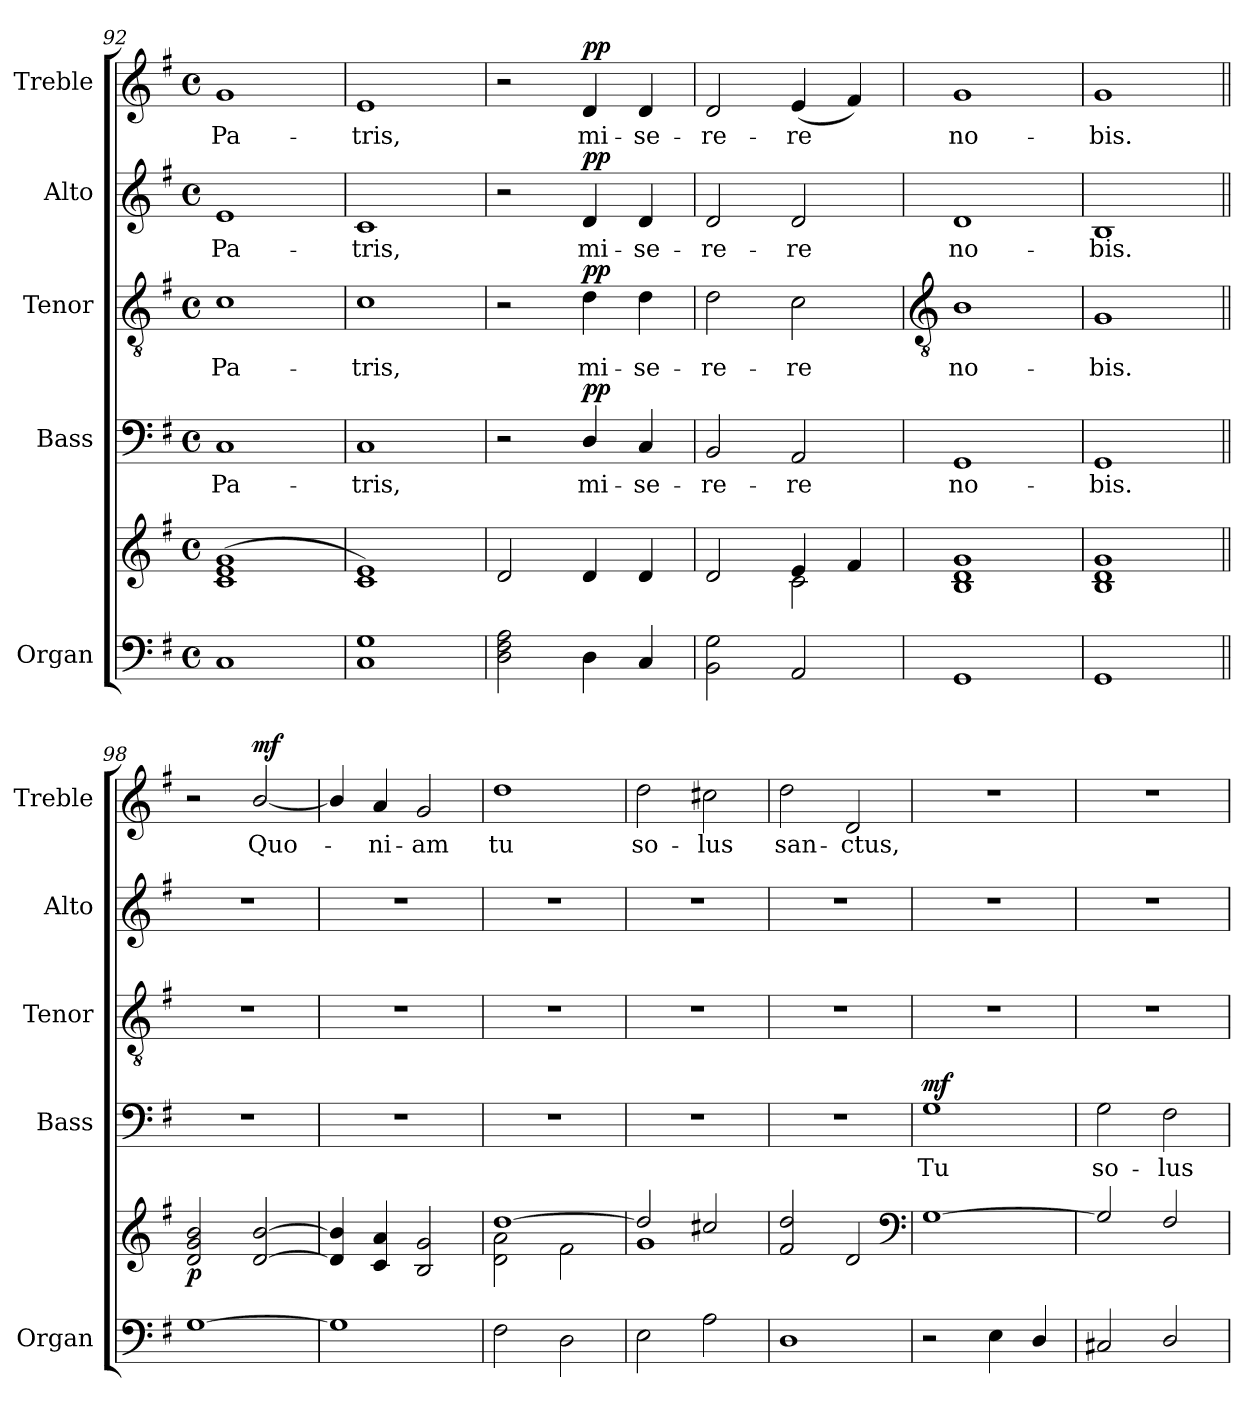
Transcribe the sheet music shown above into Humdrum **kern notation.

**kern	**kern	**dynam	**kern	**text	**dynam	**kern	**text	**dynam	**kern	**text	**dynam	**kern	**text	**dynam
*part5	*part5	*part5	*part4	*part4	*part4	*part3	*part3	*part3	*part2	*part2	*part2	*part1	*part1	*part1
*staff6	*staff5	*staff5/6	*staff4	*staff4	*staff4	*staff3	*staff3	*staff3	*staff2	*staff2	*staff2	*staff1	*staff1	*staff1
*I"Organ	*	*	*I"Bass	*	*	*I"Tenor	*	*	*I"Alto	*	*	*I"Treble	*	*
*I'Organ	*	*	*I'Bass	*	*	*I'Tenor	*	*	*I'Alto	*	*	*I'Treble	*	*
*clefF4	*clefG2	*	*clefF4	*	*	*clefGv2	*	*	*clefG2	*	*	*clefG2	*	*
*k[f#]	*k[f#]	*	*k[f#]	*	*	*k[f#]	*	*	*k[f#]	*	*	*k[f#]	*	*
*G:	*G:	*	*G:	*	*	*G:	*	*	*G:	*	*	*G:	*	*
*M4/4	*M4/4	*	*M4/4	*	*	*M4/4	*	*	*M4/4	*	*	*M4/4	*	*
*met(c)	*met(c)	*	*met(c)	*	*	*met(c)	*	*	*met(c)	*	*	*met(c)	*	*
=92	=92	=92	=92	=92	=92	=92	=92	=92	=92	=92	=92	=92	=92	=92
*	*^	*	*	*	*	*	*	*	*	*	*	*	*	*
!	!	!	!	!	!LO:LY:b	!	!	!LO:LY:b	!	!	!LO:LY:b	!	!	!LO:LY:b	!
1C	(<1c 1e 1g	1ryy	.	1C	Pa-	.	1c	Pa-	.	1e	Pa-	.	1g	Pa-	.
=93	=93	=93	=93	=93	=93	=93	=93	=93	=93	=93	=93	=93	=93	=93	=93
!	!	!	!	!	!LO:LY:b	!	!	!LO:LY:b	!	!	!LO:LY:b	!	!	!LO:LY:b	!
1C 1G	1c 1e)	1ryy	.	1C	-tris,	.	1c	-tris,	.	1c	-tris,	.	1e	-tris,	.
=94	=94	=94	=94	=94	=94	=94	=94	=94	=94	=94	=94	=94	=94	=94	=94
2D 2F# 2A	2d	1ryy	.	2r	.	.	2r	.	.	2r	.	.	2r	.	.
!	!	!	!	!	!LO:LY:b	!LO:DY:b	!	!LO:LY:b	!LO:DY:b	!	!LO:LY:b	!LO:DY:b	!	!LO:LY:b	!LO:DY:b
4D	4d	.	.	4D/	mi-	pp	4d	mi-	pp	4d	mi-	pp	4d	mi-	pp
!	!	!	!	!	!LO:LY:b	!	!	!LO:LY:b	!	!	!LO:LY:b	!	!	!LO:LY:b	!
4C	4d	.	.	4C	-se-	.	4d	-se-	.	4d	-se-	.	4d	-se-	.
=95	=95	=95	=95	=95	=95	=95	=95	=95	=95	=95	=95	=95	=95	=95	=95
!	!	!	!	!	!LO:LY:b	!	!	!LO:LY:b	!	!	!LO:LY:b	!	!	!LO:LY:b	!
2BB 2G	2d	2ryy	.	2BB	-re-	.	2d	-re-	.	2d	-re-	.	2d	-re-	.
!	!	!	!	!	!LO:LY:b	!	!	!LO:LY:b	!	!	!LO:LY:b	!	!	!LO:LY:b	!
2AA	4e	2c\	.	2AA	-re	.	2c	-re	.	2d	-re	.	(<4e	-re	.
.	4f#	.	.	.	.	.	.	.	.	.	.	.	4f#)	.	.
!!LO:LB:g=z
=96	=96	=96	=96	=96	=96	=96	=96	=96	=96	=96	=96	=96	=96	=96	=96
*	*	*	*	*	*	*	*clefGv2	*	*	*	*	*	*	*	*
!	!	!	!	!	!LO:LY:b	!	!	!LO:LY:b	!	!	!LO:LY:b	!	!	!LO:LY:b	!
1GG	1B 1d 1g	1ryy	.	1GG	no-	.	1B	no-	.	1d	no-	.	1g	no-	.
=97	=97	=97	=97	=97	=97	=97	=97	=97	=97	=97	=97	=97	=97	=97	=97
!	!	!	!	!	!LO:LY:b	!	!	!LO:LY:b	!	!	!LO:LY:b	!	!	!LO:LY:b	!
1GG	1B 1d 1g	1ryy	.	1GG	-bis.	.	1G	-bis.	.	1B	-bis.	.	1g	-bis.	.
=98||	=98||	=98||	=98||	=98||	=98||	=98||	=98||	=98||	=98||	=98||	=98||	=98||	=98||	=98||	=98||
!	!	!	!LO:DY:b	!	!	!	!	!	!	!	!	!	!	!	!
[1G	2d 2g 2b	1ryy	p	1r	.	.	1r	.	.	1r	.	.	2r	.	.
!	!	!	!	!	!	!	!	!	!	!	!	!	!	!LO:LY:b	!LO:DY:b
.	[2d [2b	.	.	.	.	.	.	.	.	.	.	.	[2b/	Quo-	mf
=99	=99	=99	=99	=99	=99	=99	=99	=99	=99	=99	=99	=99	=99	=99	=99
1G]	4d] 4b]	1ryy	.	1r	.	.	1r	.	.	1r	.	.	4b/]	.	.
!	!	!	!	!	!	!	!	!	!	!	!	!	!	!LO:LY:b	!
.	4c 4a	.	.	.	.	.	.	.	.	.	.	.	4a	ni-	.
!	!	!	!	!	!	!	!	!	!	!	!	!	!	!LO:LY:b	!
.	2B 2g	.	.	.	.	.	.	.	.	.	.	.	2g	-am	.
=100	=100	=100	=100	=100	=100	=100	=100	=100	=100	=100	=100	=100	=100	=100	=100
!	!	!	!	!	!	!	!	!	!	!	!	!	!	!LO:LY:b	!
2F#	[1dd	2d\ 2a\	.	1r	.	.	1r	.	.	1r	.	.	1dd	tu	.
2D	.	2f#\	.	.	.	.	.	.	.	.	.	.	.	.	.
=101	=101	=101	=101	=101	=101	=101	=101	=101	=101	=101	=101	=101	=101	=101	=101
!	!	!	!	!	!	!	!	!	!	!	!	!	!	!LO:LY:b	!
2E	2dd/]	1g\	.	1r	.	.	1r	.	.	1r	.	.	2dd	so-	.
!	!	!	!	!	!	!	!	!	!	!	!	!	!	!LO:LY:b	!
2A	2cc#X/	.	.	.	.	.	.	.	.	.	.	.	2cc#X	-lus	.
=102	=102	=102	=102	=102	=102	=102	=102	=102	=102	=102	=102	=102	=102	=102	=102
!	!	!	!	!	!	!	!	!	!	!	!	!	!	!LO:LY:b	!
1D	2f# 2dd	1ryy	.	1r	.	.	1r	.	.	1r	.	.	2dd	san-	.
!	!	!	!	!	!	!	!	!	!	!	!	!	!	!LO:LY:b	!
.	2d	.	.	.	.	.	.	.	.	.	.	.	2d	-ctus,	.
*	*clefF4	*	*	*	*	*	*	*	*	*	*	*	*	*	*
=103	=103	=103	=103	=103	=103	=103	=103	=103	=103	=103	=103	=103	=103	=103	=103
!	!	!	!	!	!LO:LY:b	!LO:DY:b	!	!	!	!	!	!	!	!	!
2r	[1G	1ryy	.	1G	Tu	mf	1r	.	.	1r	.	.	1r	.	.
4E	.	.	.	.	.	.	.	.	.	.	.	.	.	.	.
4D/	.	.	.	.	.	.	.	.	.	.	.	.	.	.	.
=104	=104	=104	=104	=104	=104	=104	=104	=104	=104	=104	=104	=104	=104	=104	=104
!	!	!	!	!	!LO:LY:b	!	!	!	!	!	!	!	!	!	!
2C#X/	2G]	1ryy	.	2G	so-	.	1r	.	.	1r	.	.	1r	.	.
!	!	!	!	!	!LO:LY:b	!	!	!	!	!	!	!	!	!	!
2D/	2F#	.	.	2F#	-lus	.	.	.	.	.	.	.	.	.	.
*	*v	*v	*	*	*	*	*	*	*	*	*	*	*	*	*
=	=	=	=	=	=	=	=	=	=	=	=	=	=	=
*-	*-	*-	*-	*-	*-	*-	*-	*-	*-	*-	*-	*-	*-	*-
